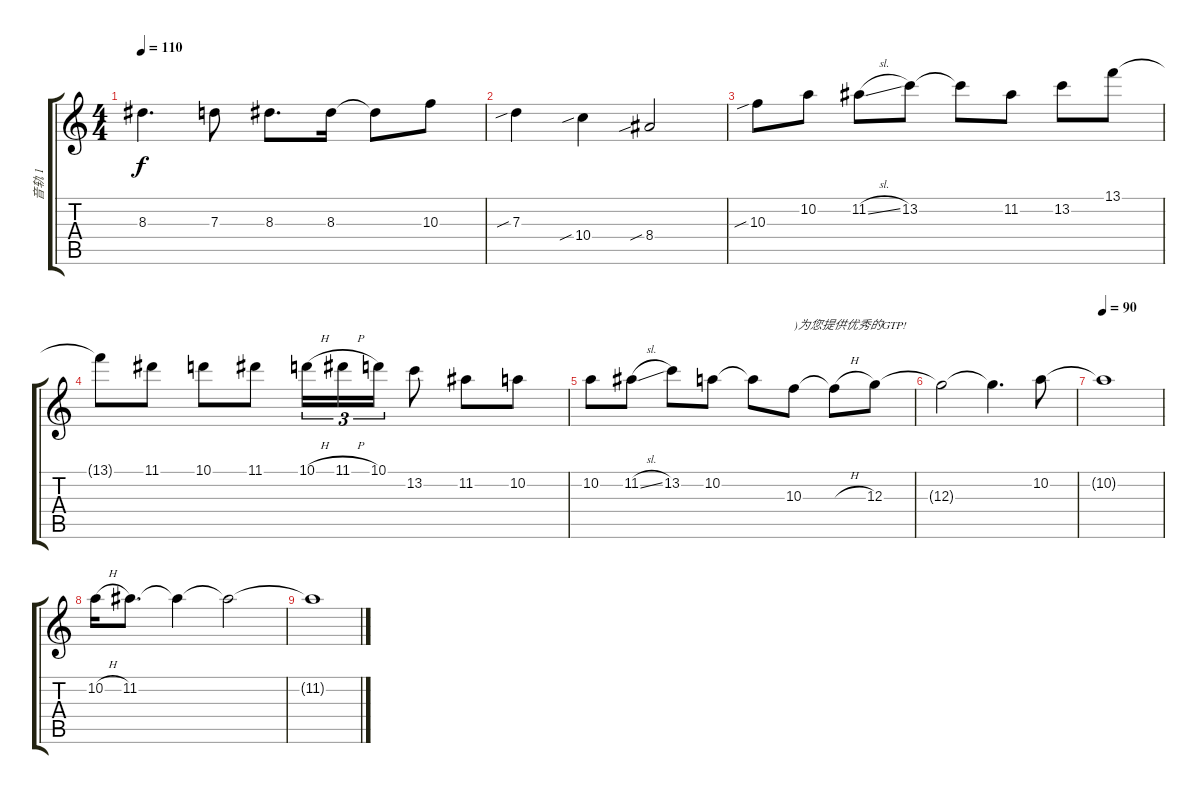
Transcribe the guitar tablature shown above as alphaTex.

\track ("音轨 1" "音轨 1") {instrument overdrivenguitar}
\staff {score tabs}
\tuning (E4 B3 G3 D3 A2 E2) {hide}
\ts (4 4)
\tempo 110
\clef g2
\ks c
8.3.4{d dy f} 7.3.8 8.3.8{d} 8.3.16 8.3{t}.8 10.3.8 |
7.3{sib}.4 10.4{sib}.4 8.4{sib}.2 |
10.3{sib}.8 10.2.8 11.2{sl}.8 13.2.8 13.2{t}.8 11.2.8 13.2.8 13.1.8 |
13.1{t}.8 11.1.8 10.1.8 11.1.8 10.1{h}.16{tu (3 2)} 11.1{h}.16{tu (3 2)} 10.1.16{tu (3 2)} 13.2.8 11.2.8 10.2.8 |
10.2.8 11.2{sl}.8 13.2.8 10.2.8 10.2{t}.8 10.3.8{txt ")为您提供优秀的GTP!"} 10.3{h t}.8 12.3.8 |
12.3{t}.2 12.3{t}.4{d} 10.2.8 |
\tempo 90
10.2{t}.1 |
10.2{h}.16 11.2.8{d} 11.2{t}.4 11.2{t}.2 |
11.2{t}.1
